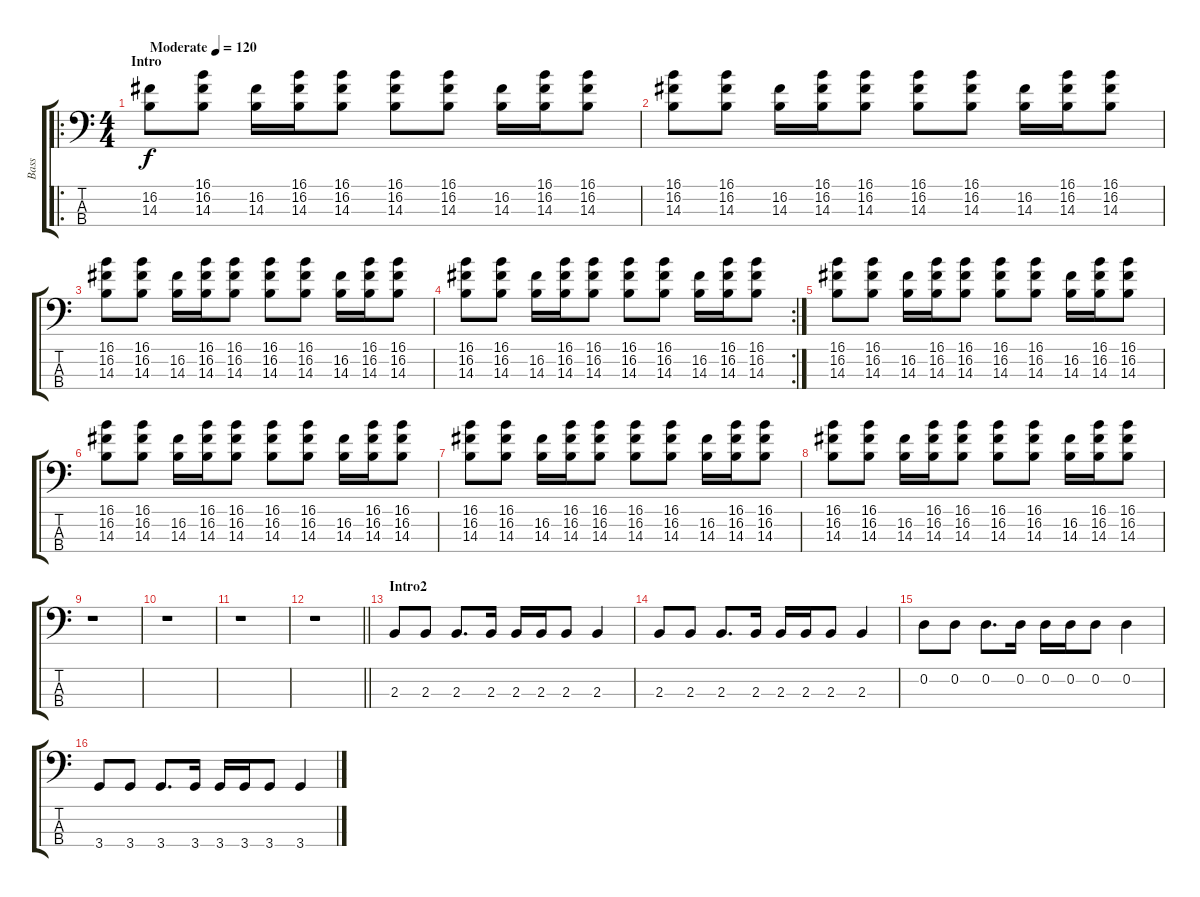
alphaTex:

\track ("Bass" "Bass") {instrument electricbassfinger}
\staff {score tabs}
\tuning (G2 D2 A1 E1) {hide}
\ro
\ts (4 4)
\section ("" "Intro")
\tempo (120 "Moderate")
\clef f4
\ks c
(16.2 14.3).8{dy f instrument electricbassfinger} (16.1 16.2 14.3).8 (16.2 14.3).16 (16.1 16.2 14.3).16 (16.1 16.2 14.3).8 (16.1 16.2 14.3).8 (16.1 16.2 14.3).8 (16.2 14.3).16 (16.1 16.2 14.3).16 (16.1 16.2 14.3).8 |
(16.1 16.2 14.3).8 (16.1 16.2 14.3).8 (16.2 14.3).16 (16.1 16.2 14.3).16 (16.1 16.2 14.3).8 (16.1 16.2 14.3).8 (16.1 16.2 14.3).8 (16.2 14.3).16 (16.1 16.2 14.3).16 (16.1 16.2 14.3).8 |
(16.1 16.2 14.3).8 (16.1 16.2 14.3).8 (16.2 14.3).16 (16.1 16.2 14.3).16 (16.1 16.2 14.3).8 (16.1 16.2 14.3).8 (16.1 16.2 14.3).8 (16.2 14.3).16 (16.1 16.2 14.3).16 (16.1 16.2 14.3).8 |
\rc 2
(16.1 16.2 14.3).8 (16.1 16.2 14.3).8 (16.2 14.3).16 (16.1 16.2 14.3).16 (16.1 16.2 14.3).8 (16.1 16.2 14.3).8 (16.1 16.2 14.3).8 (16.2 14.3).16 (16.1 16.2 14.3).16 (16.1 16.2 14.3).8 |
(16.1 16.2 14.3).8 (16.1 16.2 14.3).8 (16.2 14.3).16 (16.1 16.2 14.3).16 (16.1 16.2 14.3).8 (16.1 16.2 14.3).8 (16.1 16.2 14.3).8 (16.2 14.3).16 (16.1 16.2 14.3).16 (16.1 16.2 14.3).8 |
(16.1 16.2 14.3).8 (16.1 16.2 14.3).8 (16.2 14.3).16 (16.1 16.2 14.3).16 (16.1 16.2 14.3).8 (16.1 16.2 14.3).8 (16.1 16.2 14.3).8 (16.2 14.3).16 (16.1 16.2 14.3).16 (16.1 16.2 14.3).8 |
(16.1 16.2 14.3).8 (16.1 16.2 14.3).8 (16.2 14.3).16 (16.1 16.2 14.3).16 (16.1 16.2 14.3).8 (16.1 16.2 14.3).8 (16.1 16.2 14.3).8 (16.2 14.3).16 (16.1 16.2 14.3).16 (16.1 16.2 14.3).8 |
(16.1 16.2 14.3).8 (16.1 16.2 14.3).8 (16.2 14.3).16 (16.1 16.2 14.3).16 (16.1 16.2 14.3).8 (16.1 16.2 14.3).8 (16.1 16.2 14.3).8 (16.2 14.3).16 (16.1 16.2 14.3).16 (16.1 16.2 14.3).8 |
r.1 |
r.1 |
r.1 |
\barLineRight lightlight
r.1 |
\section ("" "Intro2")
2.3.8 2.3.8 2.3.8{d} 2.3.16 2.3.16 2.3.16 2.3.8 2.3.4 |
2.3.8 2.3.8 2.3.8{d} 2.3.16 2.3.16 2.3.16 2.3.8 2.3.4 |
0.2.8 0.2.8 0.2.8{d} 0.2.16 0.2.16 0.2.16 0.2.8 0.2.4 |
3.4.8 3.4.8 3.4.8{d} 3.4.16 3.4.16 3.4.16 3.4.8 3.4.4
